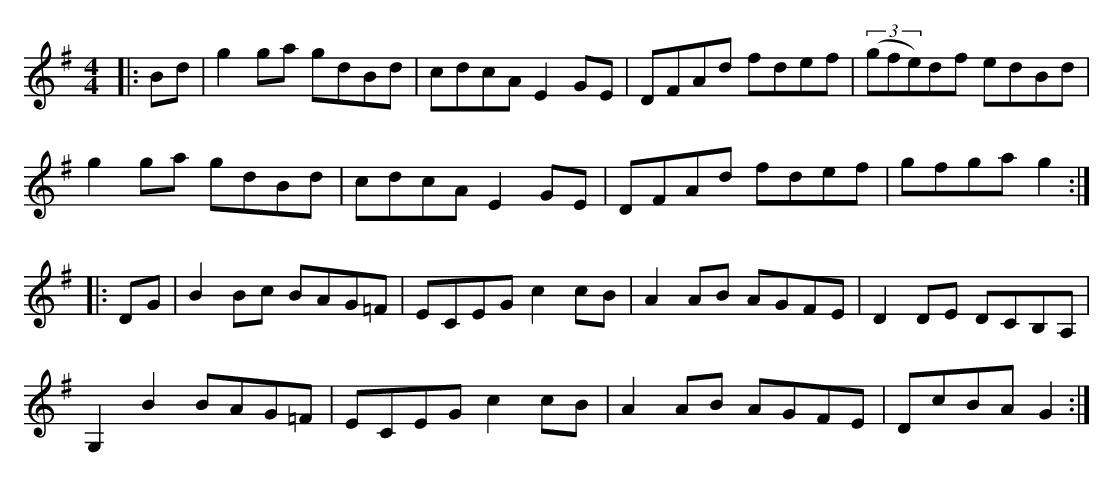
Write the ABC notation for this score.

X:1
M:4/4
K:G
|:Bd|g2ga gdBd|cdcA E2GE|DFAd fdef|((3gfe)df edBd|
g2ga gdBd|cdcA E2GE|DFAd fdef|gfga g2 :|
|:DG|B2Bc BAG=F|ECEG c2cB|A2AB AGFE|D2DE DCB,A,|
G,2B2 BAG=F|ECEG c2cB|A2AB AGFE|DcBA G2:|
